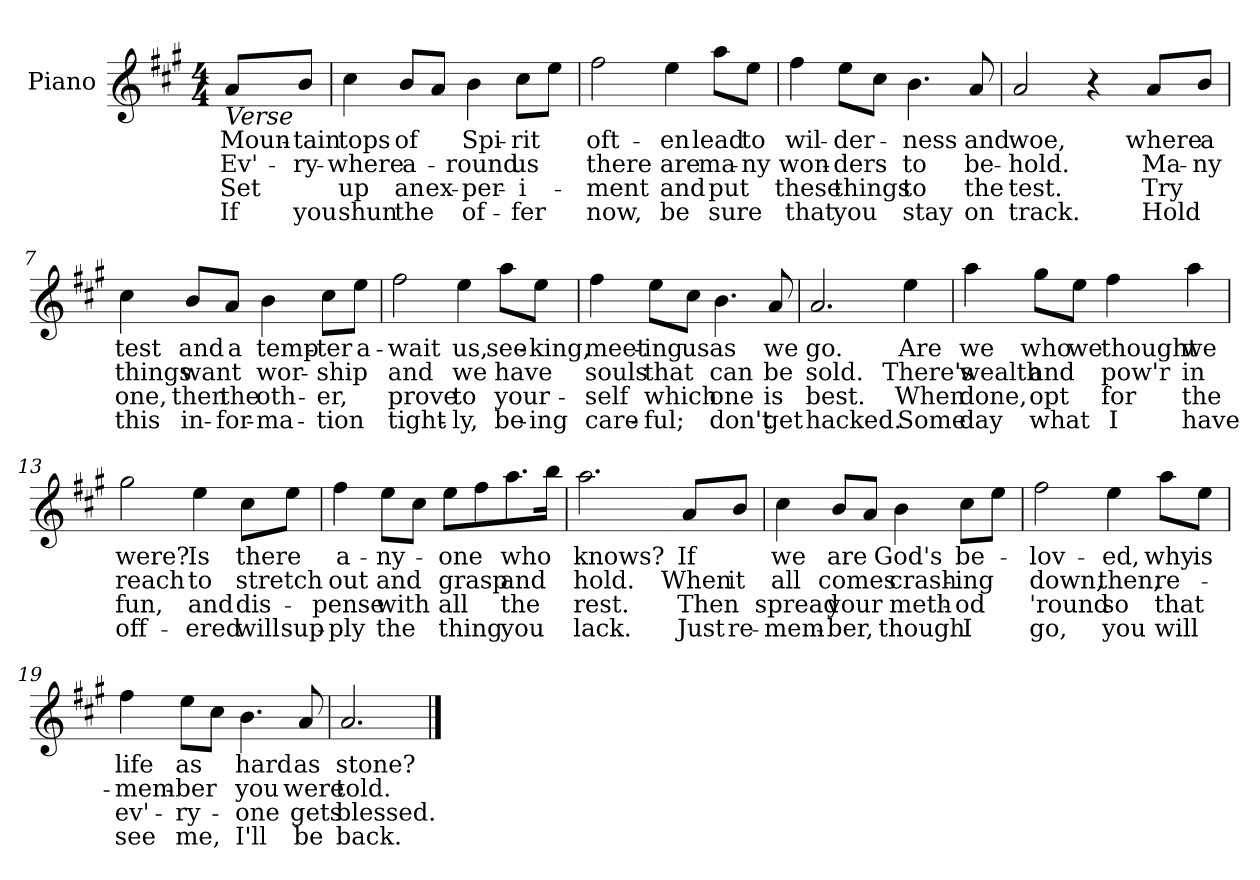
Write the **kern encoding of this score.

**kern	**text	**text	**text	**text
*part1	*part1	*part1	*part1	*part1
*staff1	*staff1	*staff1	*staff1	*staff1
*I"Piano	*	*	*	*
*I'Pno	*	*	*	*
*clefG2	*	*	*	*
*k[f#c#g#]	*	*	*	*
*M4/4	*	*	*	*
=1	=1	=1	=1	=1
!LO:TX:b:i:t=Verse	!	!	!	!
!	!LO:LY:b	!LO:LY:b	!LO:LY:b	!LO:LY:b
8a/L	Moun-	Ev'-	Set	If
!	!LO:LY:b	!LO:LY:b	!	!LO:LY:b
8b/J	-tain	-ry-	.	you
=2	=2	=2	=2	=2
!	!LO:LY:b	!LO:LY:b	!LO:LY:b	!LO:LY:b
4cc#\	tops	-where	up	shun
!	!LO:LY:b	!LO:LY:b	!LO:LY:b	!LO:LY:b
8b/L	of	a-	an	the
!	!	!	!LO:LY:b	!
8a/J	.	.	ex-	.
!	!LO:LY:b	!LO:LY:b	!LO:LY:b	!LO:LY:b
4b\	Spi-	-round	-per-	of-
!	!LO:LY:b	!LO:LY:b	!LO:LY:b	!LO:LY:b
8cc#\L	-rit	us	-i-	-fer
8ee\J	.	.	.	.
=3	=3	=3	=3	=3
!	!LO:LY:b	!LO:LY:b	!LO:LY:b	!LO:LY:b
2ff#\	oft-	there	-ment	now,
!	!LO:LY:b	!LO:LY:b	!LO:LY:b	!LO:LY:b
4ee\	-en	are	and	be
!	!LO:LY:b	!LO:LY:b	!LO:LY:b	!LO:LY:b
8aa\L	lead	ma-	put	sure
!	!LO:LY:b	!LO:LY:b	!	!
8ee\J	to	-ny	.	.
=4	=4	=4	=4	=4
!	!LO:LY:b	!LO:LY:b	!LO:LY:b	!LO:LY:b
4ff#\	wil-	won-	these	that
!	!LO:LY:b	!LO:LY:b	!LO:LY:b	!LO:LY:b
8ee\L	-der-	-ders	things	you
8cc#\J	.	.	.	.
!	!LO:LY:b	!LO:LY:b	!LO:LY:b	!LO:LY:b
4.b\	-ness	to	to	stay
!	!LO:LY:b	!LO:LY:b	!LO:LY:b	!LO:LY:b
8a/	and	be-	the	on
=5	=5	=5	=5	=5
!	!LO:LY:b	!LO:LY:b	!LO:LY:b	!LO:LY:b
2a/	woe,	-hold.	test.	track.
4r	.	.	.	.
!!LO:LB:g=z
=6-	=6-	=6-	=6-	=6-
!	!LO:LY:b	!LO:LY:b	!LO:LY:b	!LO:LY:b
8a/L	where	Ma-	Try	Hold
!	!LO:LY:b	!LO:LY:b	!	!
8b/J	a	-ny	.	.
=7	=7	=7	=7	=7
!	!LO:LY:b	!LO:LY:b	!LO:LY:b	!LO:LY:b
4cc#\	test	things	one,	this
!	!LO:LY:b	!LO:LY:b	!LO:LY:b	!LO:LY:b
8b/L	and	want	then	in-
!	!LO:LY:b	!	!LO:LY:b	!LO:LY:b
8a/J	a	.	the	-for-
!	!LO:LY:b	!LO:LY:b	!LO:LY:b	!LO:LY:b
4b\	temp-	wor-	oth-	-ma-
!	!LO:LY:b	!LO:LY:b	!LO:LY:b	!LO:LY:b
8cc#\L	-ter	-ship	-er,	-tion
!	!LO:LY:b	!	!	!
8ee\J	a-	.	.	.
=8	=8	=8	=8	=8
!	!LO:LY:b	!LO:LY:b	!LO:LY:b	!LO:LY:b
2ff#\	-wait	and	prove	tight-
!	!LO:LY:b	!LO:LY:b	!LO:LY:b	!LO:LY:b
4ee\	us,	we	to	-ly,
!	!LO:LY:b	!LO:LY:b	!LO:LY:b	!LO:LY:b
8aa\L	see-	have	your-	be-
!	!LO:LY:b	!	!	!LO:LY:b
8ee\J	-king,	.	.	-ing
=9	=9	=9	=9	=9
!	!LO:LY:b	!LO:LY:b	!LO:LY:b	!LO:LY:b
4ff#\	meet-	souls	-self	care-
!	!LO:LY:b	!LO:LY:b	!LO:LY:b	!LO:LY:b
8ee\L	-ing	that	which	-ful;
!	!LO:LY:b	!	!	!
8cc#\J	us	.	.	.
!	!LO:LY:b	!LO:LY:b	!LO:LY:b	!LO:LY:b
4.b\	as	can	one	don't
!	!LO:LY:b	!LO:LY:b	!LO:LY:b	!LO:LY:b
8a/	we	be	is	get
=10	=10	=10	=10	=10
!	!LO:LY:b	!LO:LY:b	!LO:LY:b	!LO:LY:b
2.a/	go.	sold.	best.	hacked.
!!LO:LB:g=z
=11-	=11-	=11-	=11-	=11-
!	!LO:LY:b	!LO:LY:b	!LO:LY:b	!LO:LY:b
4ee\	Are	There's	When	Some
=12	=12	=12	=12	=12
!	!LO:LY:b	!LO:LY:b	!LO:LY:b	!LO:LY:b
4aa\	we	wealth	done,	day
!	!LO:LY:b	!LO:LY:b	!LO:LY:b	!LO:LY:b
8gg#\L	who	and	opt	what
!	!LO:LY:b	!	!	!
8ee\J	we	.	.	.
!	!LO:LY:b	!LO:LY:b	!LO:LY:b	!LO:LY:b
4ff#\	thought	pow'r	for	I
!	!LO:LY:b	!LO:LY:b	!LO:LY:b	!LO:LY:b
4aa\	we	in	the	have
=13	=13	=13	=13	=13
!	!LO:LY:b	!LO:LY:b	!LO:LY:b	!LO:LY:b
2gg#\	were?	reach	fun,	off-
!	!LO:LY:b	!LO:LY:b	!LO:LY:b	!LO:LY:b
4ee\	Is	to	and	-ered
!	!LO:LY:b	!LO:LY:b	!LO:LY:b	!LO:LY:b
8cc#\L	there	stretch	dis-	will
!	!	!	!	!LO:LY:b
8ee\J	.	.	.	sup-
=14	=14	=14	=14	=14
!	!LO:LY:b	!LO:LY:b	!LO:LY:b	!LO:LY:b
4ff#\	a-	out	-pense	-ply
!	!LO:LY:b	!LO:LY:b	!LO:LY:b	!LO:LY:b
8ee\L	-ny-	and	with	the
8cc#\J	.	.	.	.
!	!LO:LY:b	!LO:LY:b	!LO:LY:b	!LO:LY:b
8ee\L	-one	grasp	all	thing
8ff#\	.	.	.	.
!	!LO:LY:b	!LO:LY:b	!LO:LY:b	!LO:LY:b
8.aa\	who	and	the	you
16bb\Jk	.	.	.	.
=15	=15	=15	=15	=15
!	!LO:LY:b	!LO:LY:b	!LO:LY:b	!LO:LY:b
2.aa\	knows?	hold.	rest.	lack.
!!LO:LB:g=z
=16-	=16-	=16-	=16-	=16-
!	!LO:LY:b	!LO:LY:b	!LO:LY:b	!LO:LY:b
8a/L	If	When	Then	Just
!	!	!LO:LY:b	!	!LO:LY:b
8b/J	.	it	.	re-
=17	=17	=17	=17	=17
!	!LO:LY:b	!LO:LY:b	!LO:LY:b	!LO:LY:b
4cc#\	we	all	spread	-mem-
!	!LO:LY:b	!LO:LY:b	!LO:LY:b	!LO:LY:b
8b/L	are	comes	your	-ber,
8a/J	.	.	.	.
!	!LO:LY:b	!LO:LY:b	!LO:LY:b	!LO:LY:b
4b\	God's	crash-	meth-	though
!	!LO:LY:b	!LO:LY:b	!LO:LY:b	!LO:LY:b
8cc#\L	be-	-ing	-od	I
8ee\J	.	.	.	.
=18	=18	=18	=18	=18
!	!LO:LY:b	!LO:LY:b	!LO:LY:b	!LO:LY:b
2ff#\	-lov-	down,	'round	go,
!	!LO:LY:b	!LO:LY:b	!LO:LY:b	!LO:LY:b
4ee\	-ed,	then,	so	you
!	!LO:LY:b	!LO:LY:b	!LO:LY:b	!LO:LY:b
8aa\L	why	re-	that	will
!	!LO:LY:b	!	!	!
8ee\J	is	.	.	.
=19	=19	=19	=19	=19
!	!LO:LY:b	!LO:LY:b	!LO:LY:b	!LO:LY:b
4ff#\	life	-mem-	ev'-	see
!	!LO:LY:b	!LO:LY:b	!LO:LY:b	!LO:LY:b
8ee\L	as	-ber	-ry-	me,
8cc#\J	.	.	.	.
!	!LO:LY:b	!LO:LY:b	!LO:LY:b	!LO:LY:b
4.b\	hard	you	-one	I'll
!	!LO:LY:b	!LO:LY:b	!LO:LY:b	!LO:LY:b
8a/	as	were	gets	be
=20	=20	=20	=20	=20
!	!LO:LY:b	!LO:LY:b	!LO:LY:b	!LO:LY:b
2.a/	stone?	told.	blessed.	back.
==	==	==	==	==
*-	*-	*-	*-	*-
